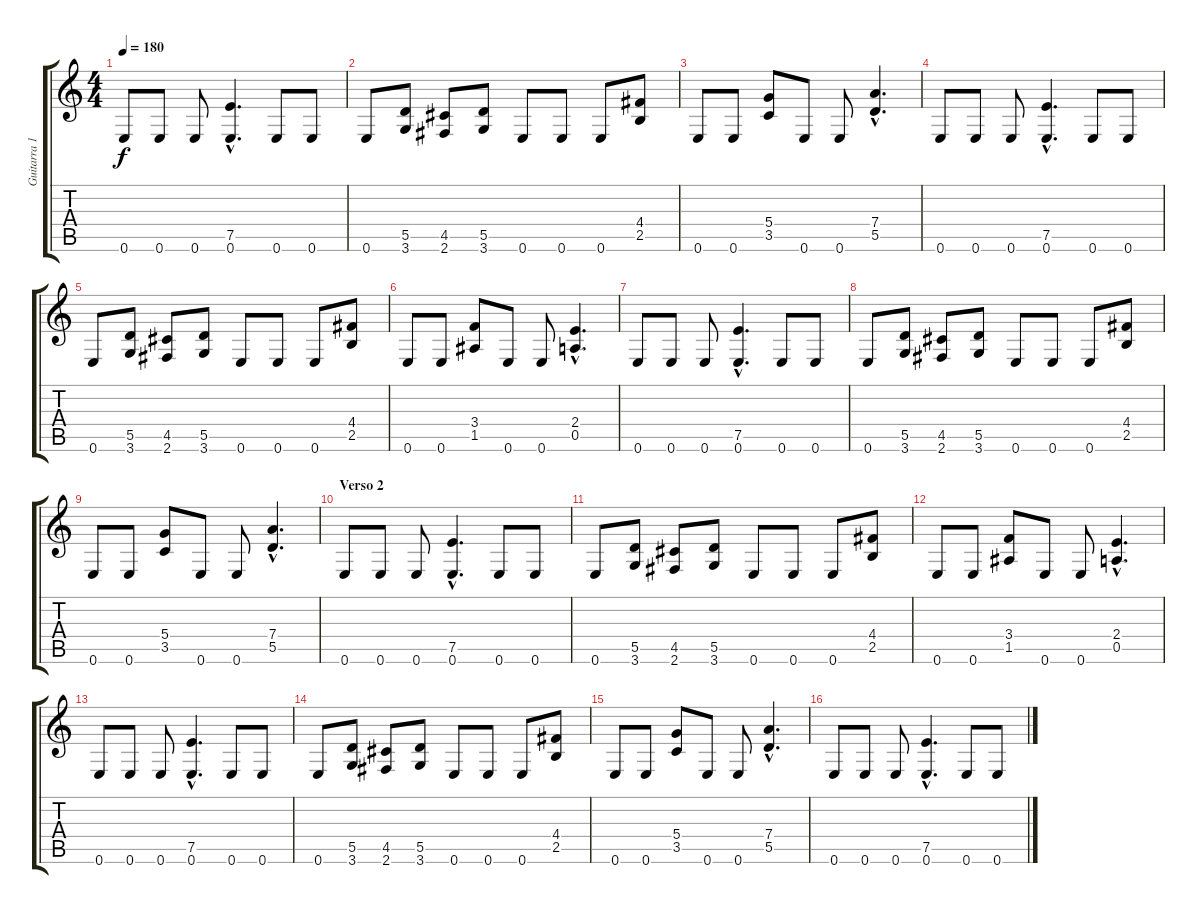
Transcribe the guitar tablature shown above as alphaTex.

\track ("Guitarra 1" "Guitarra 1") {instrument distortionguitar}
\staff {score tabs}
\tuning (E4 B3 G3 D3 A2 E2) {hide}
\ts (4 4)
\tempo 180
\clef g2
\ks c
0.6.8{dy f} 0.6.8 0.6.8 (7.5{hac} 0.6{hac}).4{d} 0.6.8 0.6.8 |
0.6.8 (5.5 3.6).8 (4.5 2.6).8 (5.5 3.6).8 0.6.8 0.6.8 0.6.8 (4.4 2.5).8 |
0.6.8 0.6.8 (5.4 3.5).8 0.6.8 0.6.8 (7.4{hac} 5.5{hac}).4{d} |
0.6.8 0.6.8 0.6.8 (7.5{hac} 0.6{hac}).4{d} 0.6.8 0.6.8 |
0.6.8 (5.5 3.6).8 (4.5 2.6).8 (5.5 3.6).8 0.6.8 0.6.8 0.6.8 (4.4 2.5).8 |
0.6.8 0.6.8 (3.4 1.5).8 0.6.8 0.6.8 (2.4{hac} 0.5{hac}).4{d} |
0.6.8 0.6.8 0.6.8 (7.5{hac} 0.6{hac}).4{d} 0.6.8 0.6.8 |
0.6.8 (5.5 3.6).8 (4.5 2.6).8 (5.5 3.6).8 0.6.8 0.6.8 0.6.8 (4.4 2.5).8 |
0.6.8 0.6.8 (5.4 3.5).8 0.6.8 0.6.8 (7.4{hac} 5.5{hac}).4{d} |
\section ("" "Verso 2")
0.6.8 0.6.8 0.6.8 (7.5{hac} 0.6{hac}).4{d} 0.6.8 0.6.8 |
0.6.8 (5.5 3.6).8 (4.5 2.6).8 (5.5 3.6).8 0.6.8 0.6.8 0.6.8 (4.4 2.5).8 |
0.6.8 0.6.8 (3.4 1.5).8 0.6.8 0.6.8 (2.4{hac} 0.5{hac}).4{d} |
0.6.8 0.6.8 0.6.8 (7.5{hac} 0.6{hac}).4{d} 0.6.8 0.6.8 |
0.6.8 (5.5 3.6).8 (4.5 2.6).8 (5.5 3.6).8 0.6.8 0.6.8 0.6.8 (4.4 2.5).8 |
0.6.8 0.6.8 (5.4 3.5).8 0.6.8 0.6.8 (7.4{hac} 5.5{hac}).4{d} |
0.6.8 0.6.8 0.6.8 (7.5{hac} 0.6{hac}).4{d} 0.6.8 0.6.8
